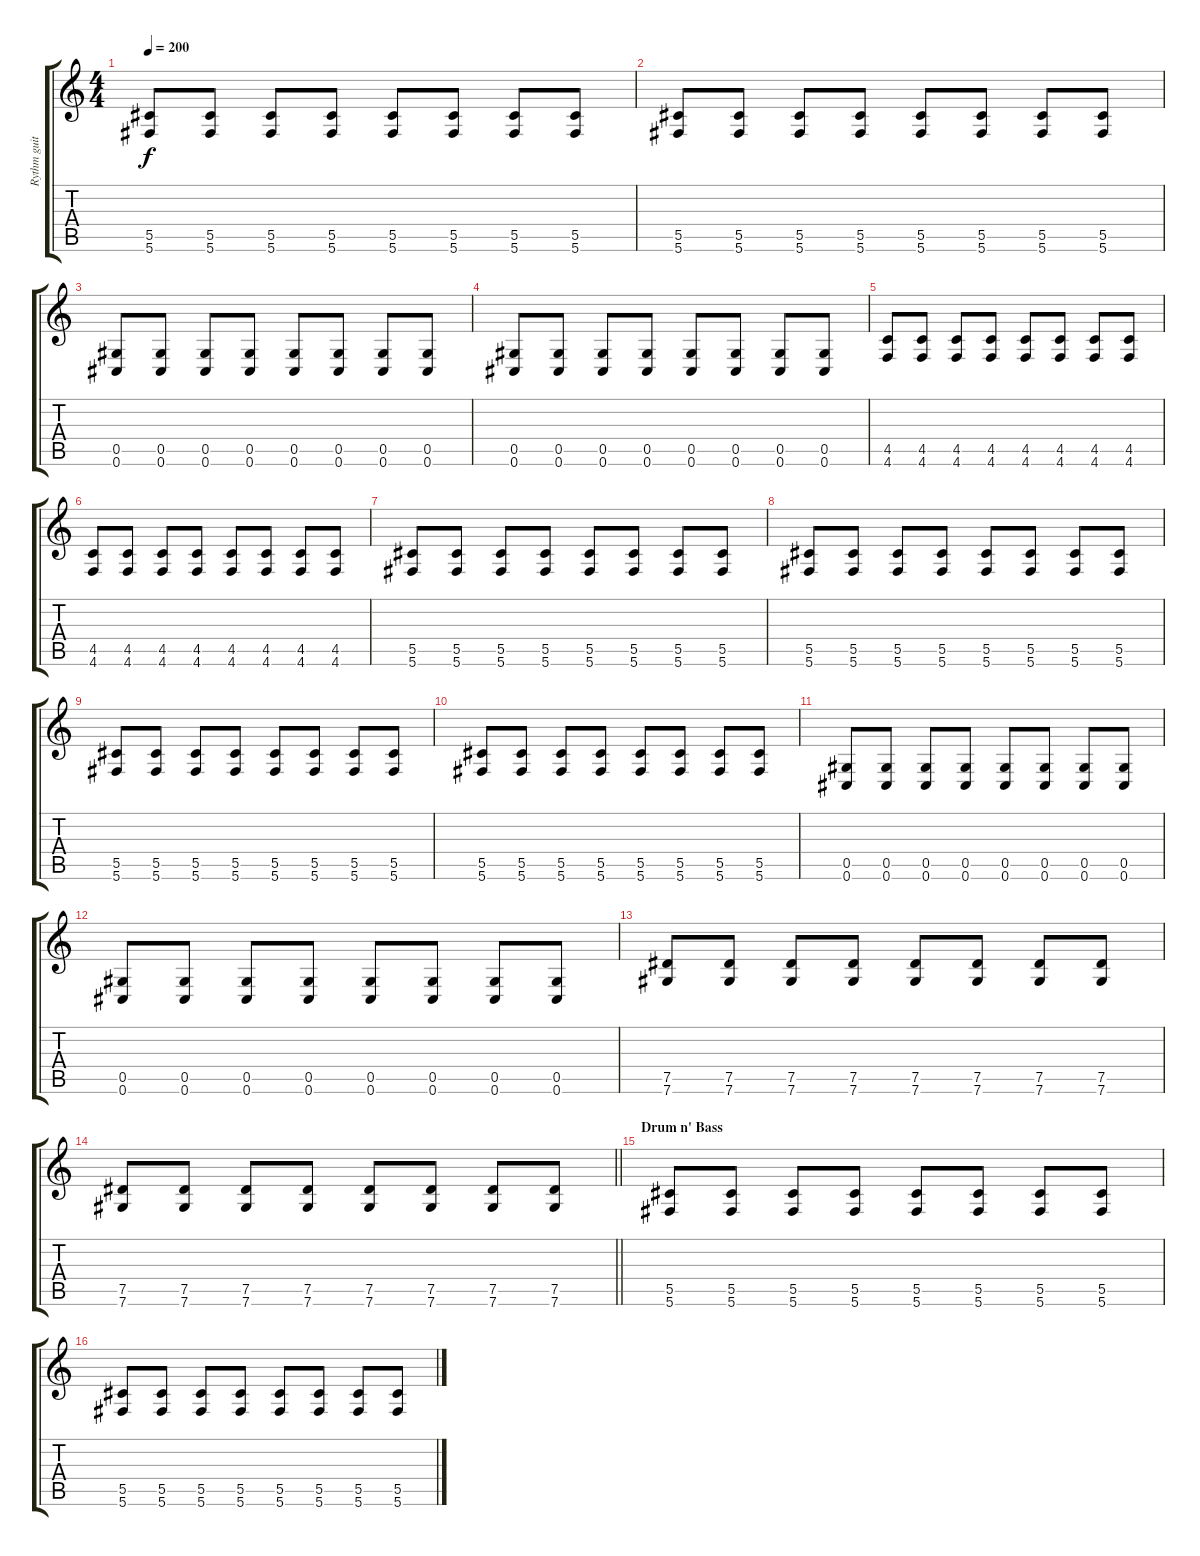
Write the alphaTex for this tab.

\track ("Rythm guitar" "Rythm guit") {instrument distortionguitar}
\staff {score tabs}
\tuning (Eb4 Bb3 Gb3 Db3 Ab2 Db2) {hide}
\ts (4 4)
\tempo 200
\clef g2
\ks c
(5.5 5.6).8{dy f} (5.5 5.6).8 (5.5 5.6).8 (5.5 5.6).8 (5.5 5.6).8 (5.5 5.6).8 (5.5 5.6).8 (5.5 5.6).8 |
(5.5 5.6).8 (5.5 5.6).8 (5.5 5.6).8 (5.5 5.6).8 (5.5 5.6).8 (5.5 5.6).8 (5.5 5.6).8 (5.5 5.6).8 |
(0.5 0.6).8 (0.5 0.6).8 (0.5 0.6).8 (0.5 0.6).8 (0.5 0.6).8 (0.5 0.6).8 (0.5 0.6).8 (0.5 0.6).8 |
(0.5 0.6).8 (0.5 0.6).8 (0.5 0.6).8 (0.5 0.6).8 (0.5 0.6).8 (0.5 0.6).8 (0.5 0.6).8 (0.5 0.6).8 |
(4.5 4.6).8 (4.5 4.6).8 (4.5 4.6).8 (4.5 4.6).8 (4.5 4.6).8 (4.5 4.6).8 (4.5 4.6).8 (4.5 4.6).8 |
(4.5 4.6).8 (4.5 4.6).8 (4.5 4.6).8 (4.5 4.6).8 (4.5 4.6).8 (4.5 4.6).8 (4.5 4.6).8 (4.5 4.6).8 |
(5.5 5.6).8 (5.5 5.6).8 (5.5 5.6).8 (5.5 5.6).8 (5.5 5.6).8 (5.5 5.6).8 (5.5 5.6).8 (5.5 5.6).8 |
(5.5 5.6).8 (5.5 5.6).8 (5.5 5.6).8 (5.5 5.6).8 (5.5 5.6).8 (5.5 5.6).8 (5.5 5.6).8 (5.5 5.6).8 |
(5.5 5.6).8 (5.5 5.6).8 (5.5 5.6).8 (5.5 5.6).8 (5.5 5.6).8 (5.5 5.6).8 (5.5 5.6).8 (5.5 5.6).8 |
(5.5 5.6).8 (5.5 5.6).8 (5.5 5.6).8 (5.5 5.6).8 (5.5 5.6).8 (5.5 5.6).8 (5.5 5.6).8 (5.5 5.6).8 |
(0.5 0.6).8 (0.5 0.6).8 (0.5 0.6).8 (0.5 0.6).8 (0.5 0.6).8 (0.5 0.6).8 (0.5 0.6).8 (0.5 0.6).8 |
(0.5 0.6).8 (0.5 0.6).8 (0.5 0.6).8 (0.5 0.6).8 (0.5 0.6).8 (0.5 0.6).8 (0.5 0.6).8 (0.5 0.6).8 |
(7.5 7.6).8 (7.5 7.6).8 (7.5 7.6).8 (7.5 7.6).8 (7.5 7.6).8 (7.5 7.6).8 (7.5 7.6).8 (7.5 7.6).8 |
\barLineRight lightlight
(7.5 7.6).8 (7.5 7.6).8 (7.5 7.6).8 (7.5 7.6).8 (7.5 7.6).8 (7.5 7.6).8 (7.5 7.6).8 (7.5 7.6).8 |
\section ("" "Drum n' Bass")
(5.5 5.6).8 (5.5 5.6).8 (5.5 5.6).8 (5.5 5.6).8 (5.5 5.6).8 (5.5 5.6).8 (5.5 5.6).8 (5.5 5.6).8 |
(5.5 5.6).8 (5.5 5.6).8 (5.5 5.6).8 (5.5 5.6).8 (5.5 5.6).8 (5.5 5.6).8 (5.5 5.6).8 (5.5 5.6).8
